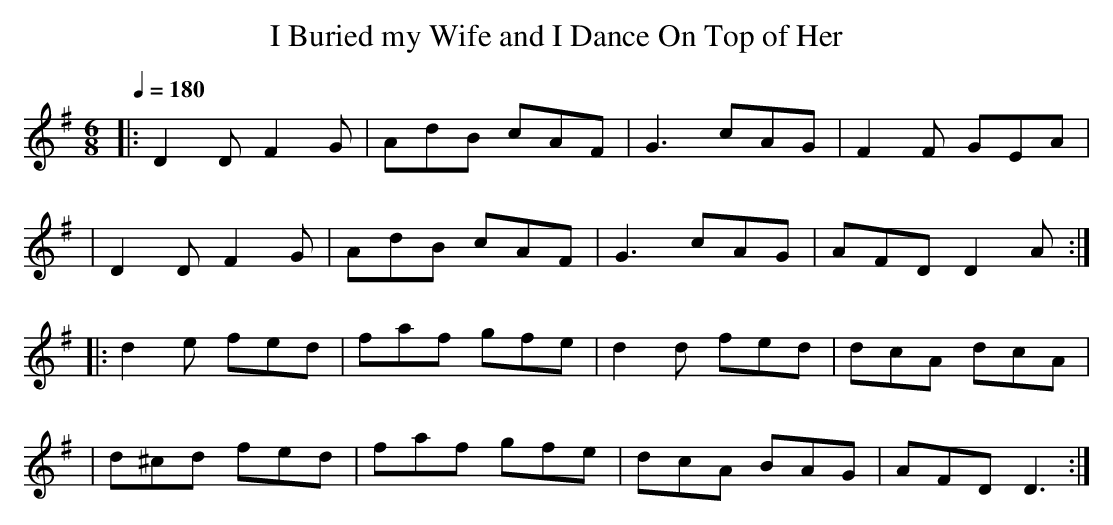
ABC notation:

X:1
T:I Buried my Wife and I Dance On Top of Her
M:6/8
Q:1/4=180
K:Dmix
|:D2D F2G |AdB cAF|G3 cAG |F2F GEA |
| D2D F2G |AdB cAF|G3 cAG |AFD D2A:|
|:d2e fed |faf gfe|d2d fed|dcA dcA |
| d^cd fed|faf gfe|dcA BAG|AFD D3 :|
